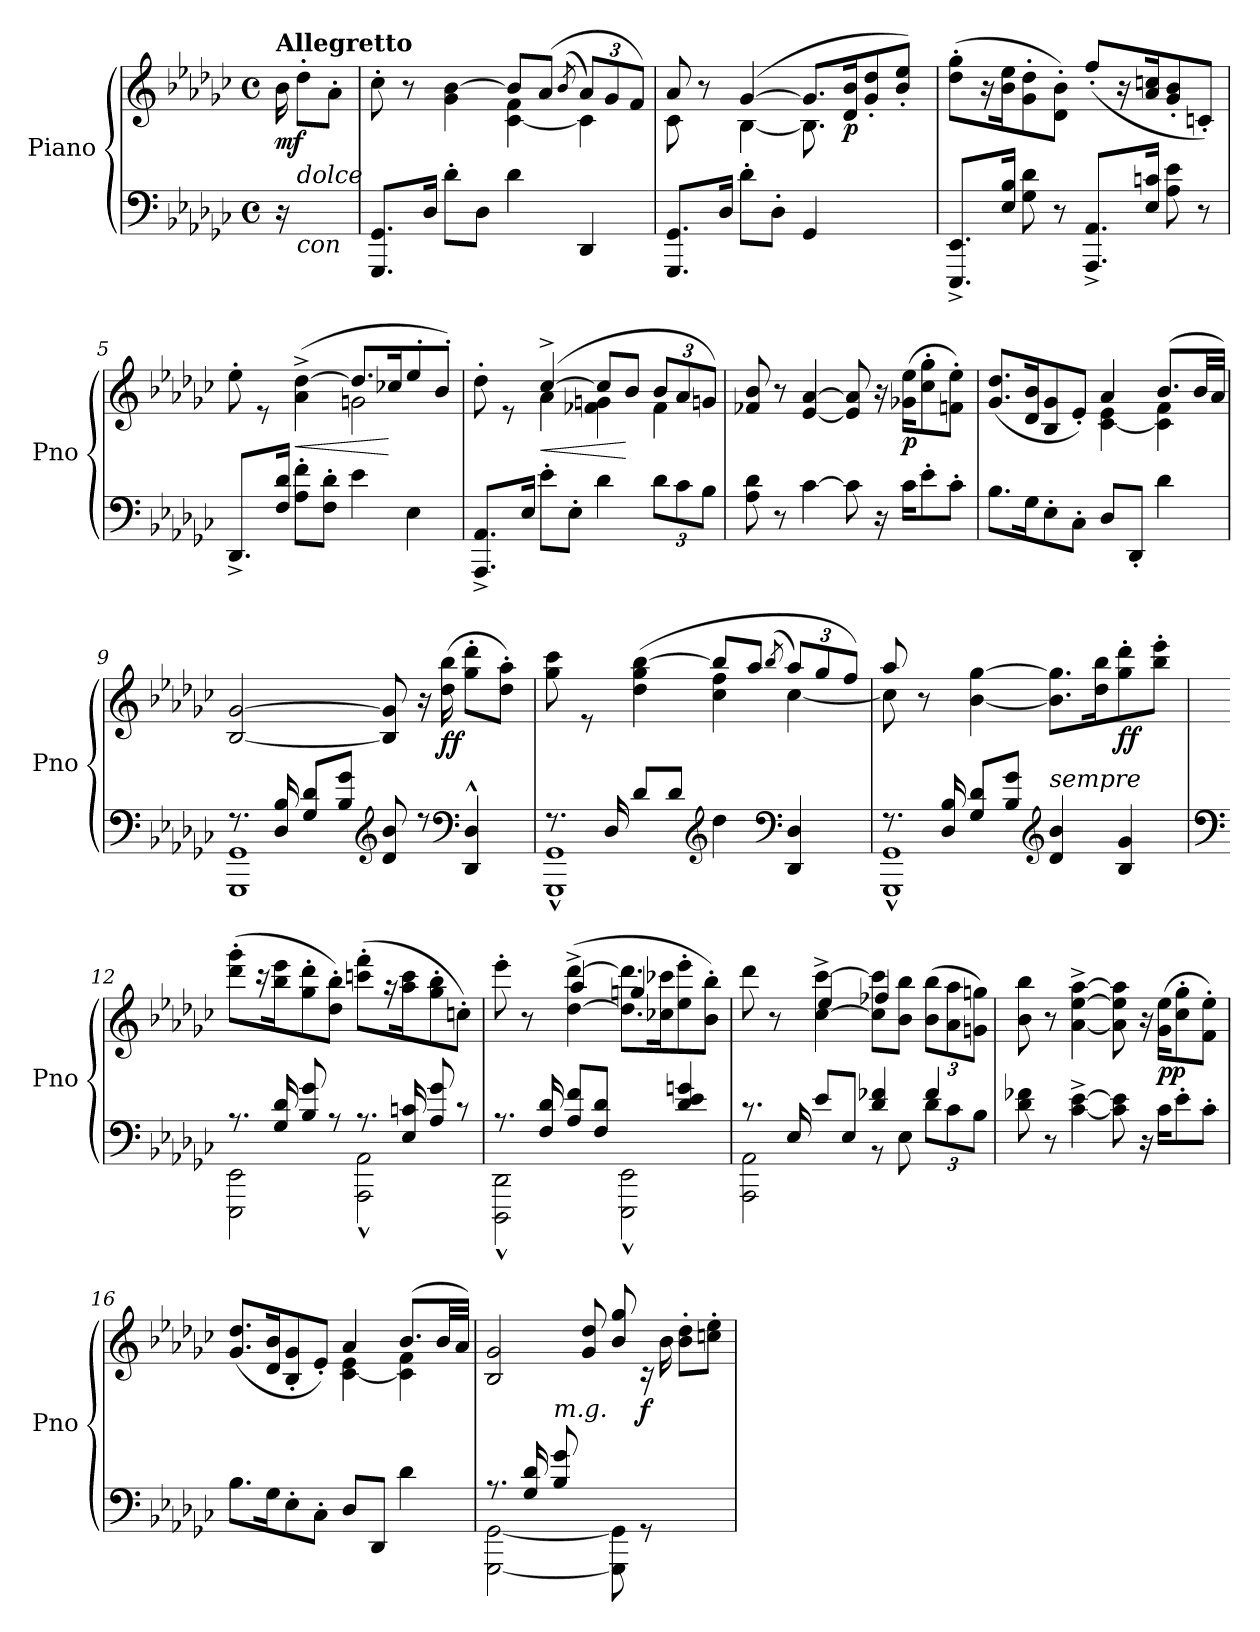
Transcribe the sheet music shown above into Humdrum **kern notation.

**kern	**kern	**dynam
*part1	*part1	*part1
*staff2	*staff1	*staff1/2
*I"Piano	*	*
*I'Pno	*	*
*clefF4	*clefG2	*
*k[b-e-a-d-g-c-]	*k[b-e-a-d-g-c-]	*
*M4/4	*M4/4	*
*met(c)	*met(c)	*
*MM96	*MM96	*
=1	=1	=1
!	!LO:TX:a:B:t=Allegretto	!
!	!	!LO:DY:b
16r	16b-\	mf
!LO:TX:a:i:t=dolce	!	!
!LO:TX:b:i:t=con	!	!
4ryy	8dd-'\L	.
.	8a-'\J	.
=2	=2	=2
*	*^	*
8.GGG-/ 8.GG-/L	8cc-'\	2ryy	.
.	8r	.	.
16D-/Jk	.	.	.
8d-'\L	4g-\ [4b-\	.	.
8D-\J	.	.	.
4d-\	8b-/L]	[4c-\ 4f\	.
.	(8a-/J	.	.
.	(8qb-/	.	.
*	*Xbrackettup	*	*
4DD-/	12a-/L)	4c-\]	.
.	12g-/	.	.
.	12f/J)	.	.
=3	=3	=3	=3
8.GGG-/ 8.GG-/L	8a-/	8c-\	.
.	8r	8ryy	.
16D-/Jk	.	.	.
8d-'\L	([4g-/	[4B-\	.
8D-'\J	.	.	.
4GG-/	8.g-/L]	8.B-\]	.
!	!	!	!LO:DY:b
.	16d-/ 16b-/K	4ryy	p
4ryy	8g-/' 8dd-/'	.	.
.	8b-/' 8ee-/'J)	.	.
.	.	16ryy	.
*	*v	*v	*
!!LO:LB:g=z
=4	=4	=4
8.EEE-/^ 8.EE-/^L	(8dd-\' 8gg-\'L	.
.	16r	.
16E-/ 16B-/Jk	16b-\ 16ee-\K	.
8G-\ 8d-\	8g-\' 8dd-\'	.
8r	8d-\' 8b-\'J)	.
8.AAA-/^ 8.AA-/^L	(>8ff'/L	.
.	16r	.
16E-/ 16cn/Jk	16a-/ 16ccn/K	.
8A-\ 8e-\	8g-/' 8b-/'	.
8r	8cn'/J)	.
=5	=5	=5
*	*^	*
8.DD-^/L	8ee-'\	2ryy	.
.	8re	.	.
16F/ 16d-/Jk	.	.	.
!	!	!	!LO:HP:b
8A-\' 8f\'L	(4a-\^ [4dd-\^	.	<
8F\' 8d-\'J	.	.	.
4e-\	8.dd-/L]	2gn\	.
.	16cc-X/K	.	[
4E-\	8ee-'/	.	.
.	8b-'/J)	.	.
=6	=6	=6	=6
8.AAA-/^ 8.AA-/^L	8dd-'\	4ryy	.
.	8re	.	.
16E-/Jk	.	.	.
!	!	!	!LO:HP:b
8e-'\L	([4cc-^/	4a-\	<
8E-'\J	.	.	.
4d-\	8cc-/L]	4f-X\ 4gn\	.
.	8b-/J	.	[
*Xbrackettup	*	*	*
12d-\L	12b-/L	4f-\	.
12c-\	12a-/	.	.
12B-\J	12gn/J)	.	.
*	*v	*v	*
!!LO:LB:g=z
=7	=7	=7
8A-\ 8d-\	8f-X/ 8b-/	.
8r	8r	.
[4c-\	[4e-/ [4a-/	.
8c-\]	8e-/] 8a-/]	.
16r	16r	.
!	!	!LO:DY:b
16c-\KL	(16g-X\ 16ee-\KL	p
8e-'\	8cc-\' 8gg-\'	.
8c-'\J	8fn\' 8ee-\'J)	.
=8	=8	=8
*	*^	*
8.B-\L	(8.g-/ 8.dd-/L	2ryy	.
16G-\K	16d-/ 16b-/K	.	.
8E-'\	8B-/ 8g-/	.	.
8C-'\J	8e-'/J)	.	.
8D-/L	4a-/	[4c-\ 4e-\	.
8DD-'/J	.	.	.
4d-\	(8.b-/L	4c-\] 4f\	.
.	32b-/LL	.	.
.	32a-/JJJ)	.	.
*	*v	*v	*
=9	=9	=9
*^	*	*
8.r	1GGG- 1GG-	[2B-/ [2g-/	.
16D-/ 16B-/	.	.	.
8G-/ 8d-/L	.	.	.
8B-/ 8g-/J	.	.	.
*clefG2	*	*	*
8d-/ 8b-/	.	8B-/] 8g-/]	.
8r	.	16r	.
!	!	!	!LO:DY:b
.	.	(16dd-\ 16bb-\	ff
*clefF4	*	*	*
4DD-/^^ 4D-/^^	.	8gg-\' 8ddd-\'L	.
.	.	8dd-\' 8aa-\'J)	.
!!LO:PB:g=z
=10	=10	=10	=10
*	*	*^	*
8.r	1GGG-^^ 1GG-^^	8gg-\ 8ccc-\	2ryy	.
.	.	8re	.	.
16D-/	.	.	.	.
8d-/L	.	(4dd-\ 4gg-\ [4bb-\	.	.
8d-/J	.	.	.	.
*clefG2	*	*	*	*
4dd-\	.	8bb-/L]	4cc-\ 4ff\	.
.	.	8aa-/J	.	.
*clefF4	*	*	*	*
.	.	(8qbb-/	.	.
4DD-/ 4D-/	.	12aa-/L)	[4cc-\	.
.	.	12gg-/	.	.
.	.	12ff/J)	.	.
=11	=11	=11	=11	=11
8.r	1GGG-^^ 1GG-^^	8aa-/	8cc-\]	.
.	.	8r	2..ryy	.
16D-/ 16B-/	.	.	.	.
8G-/ 8d-/L	.	[4b-\ [4gg-\	.	.
8B-/ 8g-/J	.	.	.	.
*clefG2	*	*	*	*
!LO:TX:a:i:t=sempre	!	!	!	!
4d-/ 4b-/	.	8.b-\] 8.gg-\]L	.	.
.	.	16dd-\ 16bb-\K	.	.
!	!	!	!	!LO:DY:b
4B-/ 4g-/	.	8gg-\' 8ddd-\'	.	ff
.	.	8bb-\' 8eee-\'J	.	.
*	*	*v	*v	*
=12	=12	=12	=12
*clefF4	*	*	*
8.r	2EEE-\ 2EE-\	(8ddd-\' 8ggg-\'L	.
.	.	16r	.
16G-/ 16d-/	.	16bb-\ 16eee-\K	.
8B-/ 8g-/	.	8gg-\' 8ddd-\'	.
8r	.	8dd-\' 8bb-\'J)	.
8.r	2AAA-\^^ 2AA-\^^	(>8cccn\' 8fff\'L	.
.	.	16r	.
16E-/ 16cn/	.	16aa-\ 16ccc\K	.
8A-/ 8g-/	.	8gg-\' 8bb-\'	.
8r	.	8ccn'\J)	.
!!LO:LB:g=z
=13	=13	=13	=13
*	*	*^	*
8.r	2DDD-\^^ 2DD-\^^	8eee-'\	4ryy	.
.	.	8r	.	.
16F/ 16d-/	.	.	.	.
8A-/ 8f/L	.	(>[4dd-\^ [4ddd-\^	4aa-/	.
8F/ 8d-/J	.	.	.	.
4ryy	2EEE-\^^ 2EE-\^^	8.dd-\] 8.ddd-\]L	4ggn/	.
.	.	16cc-X\ 16ccc-X\K	.	.
4d-/ 4e-/ 4gn/	.	8ee-\' 8eee-\'	4ryy	.
.	.	8b-\' 8bb-\'J)	.	.
=14	=14	=14	=14	=14
8.r	2AAA-\ 2AA-\	8ddd-\	4ryy	.
.	.	8r	.	.
16E-/	.	.	.	.
8e-/L	.	[4cc-\^ [4ccc-\^	4ee-/	.
8E-/J	.	.	.	.
4d-/ 4f-X/	8r	8cc-\] 8ccc-\]L	4ff-X/	.
.	8E-\	8b-\ 8bb-\J	.	.
4f-/	12d-\L	(>12b-\ 12bb-\L	4ryy	.
.	12c-\	12a-\ 12aa-\	.	.
.	12B-\J	12gn\ 12ggn\J)	.	.
*v	*v	*	*	*
*	*v	*v	*
=15	=15	=15
8d-\ 8f-X\	8b-\ 8bb-\	.
8r	8r	.
[4c-\^ [4e-\^	[4a-\^ [4ee-\^ [4aa-\^	.
8c-\] 8e-\]	8a-\] 8ee-\] 8aa-\]	.
16r	16r	.
!	!	!LO:DY:b
16c-\KL	(16g-\ 16ee-\KL	pp
8e-'\	8cc-\' 8gg-\'	.
8c-'\J	8f\' 8ee-\'J)	.
!!LO:LB:g=z
=16	=16	=16
*	*^	*
8.B-\L	(8.g-/ 8.dd-/L	2ryy	.
16G-\K	16d-/ 16b-/K	.	.
8E-'\	8B-/' 8g-/'	.	.
8C-'\J	8e-'/J)	.	.
8D-/L	4a-/	[4c-\ 4e-\	.
8DD-/J	.	.	.
4d-\	(8.b-/L	4c-\] 4f\	.
.	32b-/LL	.	.
.	32a-/JJJ)	.	.
=17	=17	=17	=17
*^	*	*^	*
8.r	[2GGG-\ [2GG-\	2B-/ 2g-/	4.ryy	4.ryy	.
16G-/ 16d-/	.	.	.	.	.
!LO:TX:a:i:t=m.g.	!	!	!	!	!
8B-/ 8g-/L	.	.	.	.	.
8ryy	.	.	8g-/ 8dd-/	8g-\J	.
8GGG-\] 8GG-\]	2ryy	8b-/ 8gg-/	2ryy	2ryy	.
!	!	!	!	!	!LO:DY:b
8rGG	.	16rc	.	.	f
.	.	16b-\	.	.	.
4rGGyy	.	8b-\' 8dd-\'L	.	.	.
.	.	8ccn\' 8ee-\'J	.	.	.
*v	*v	*	*	*	*
*	*v	*v	*v	*
=	=	=
*-	*-	*-
